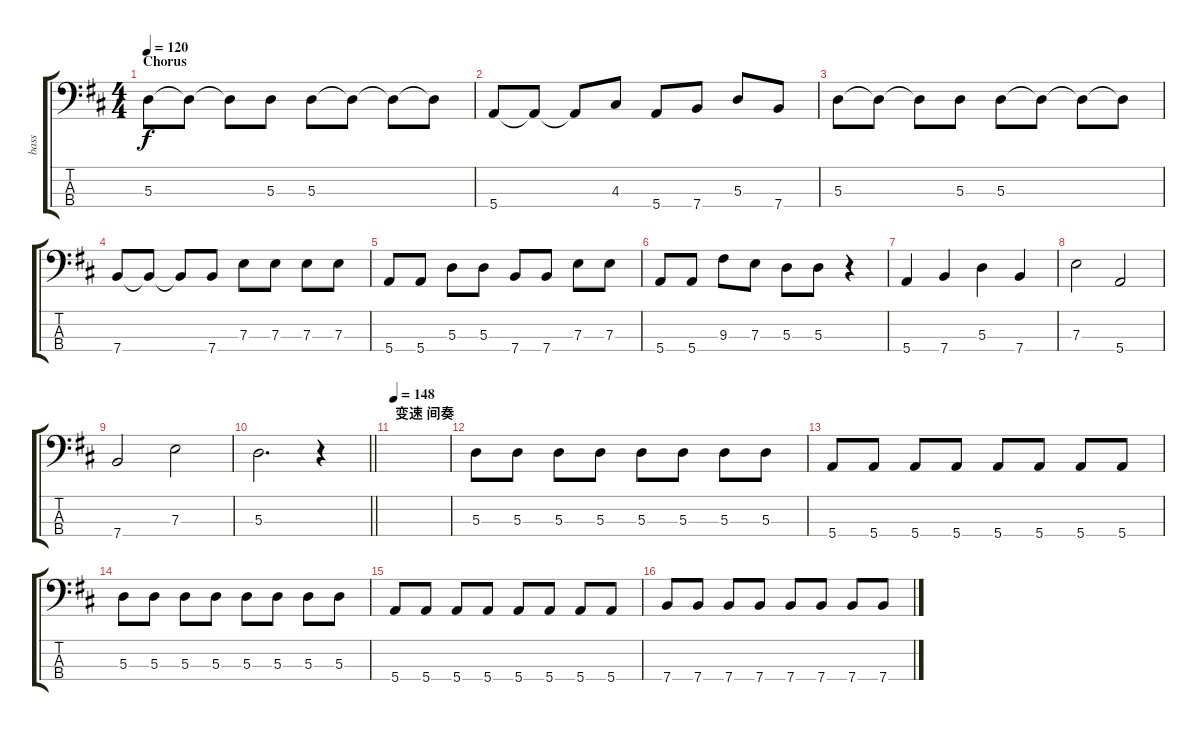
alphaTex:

\track ("bass" "bass") {instrument electricbassfinger}
\staff {score tabs}
\tuning (G2 D2 A1 E1) {hide}
\ts (4 4)
\section ("" "Chorus")
\tempo 120
\clef f4
\ks d
5.3.8{dy f} 5.3{t}.8 5.3{t}.8 5.3.8 5.3.8 5.3{t}.8 5.3{t}.8 5.3{t}.8 |
5.4.8 5.4{t}.8 5.4{t}.8 4.3.8 5.4.8 7.4.8 5.3.8 7.4.8 |
5.3.8 5.3{t}.8 5.3{t}.8 5.3.8 5.3.8 5.3{t}.8 5.3{t}.8 5.3{t}.8 |
7.4.8 7.4{t}.8 7.4{t}.8 7.4.8 7.3.8 7.3.8 7.3.8 7.3.8 |
5.4.8 5.4.8 5.3.8 5.3.8 7.4.8 7.4.8 7.3.8 7.3.8 |
5.4.8 5.4.8 9.3.8 7.3.8 5.3.8 5.3.8 r.4 |
5.4.4 7.4.4 5.3.4 7.4.4 |
7.3.2 5.4.2 |
7.4.2 7.3.2 |
\barLineRight lightlight
5.3.2{d} r.4 |
\section ("" "变速 间奏")
\tempo 148
|
5.3.8 5.3.8 5.3.8 5.3.8 5.3.8 5.3.8 5.3.8 5.3.8 |
5.4.8 5.4.8 5.4.8 5.4.8 5.4.8 5.4.8 5.4.8 5.4.8 |
5.3.8 5.3.8 5.3.8 5.3.8 5.3.8 5.3.8 5.3.8 5.3.8 |
5.4.8 5.4.8 5.4.8 5.4.8 5.4.8 5.4.8 5.4.8 5.4.8 |
7.4.8 7.4.8 7.4.8 7.4.8 7.4.8 7.4.8 7.4.8 7.4.8
